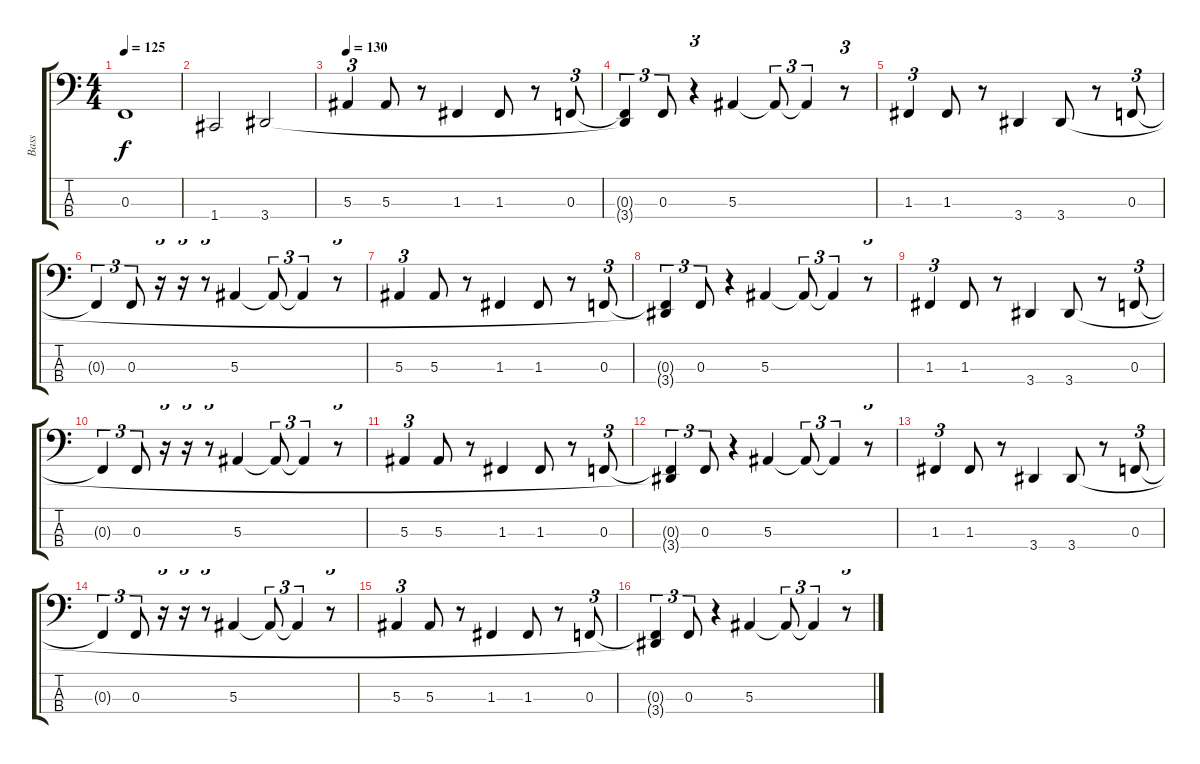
\track ("Bass" "Bass") {instrument electricbasspick}
\staff {score tabs}
\tuning (Eb2 Bb1 F1 C1) {hide}
\ts (4 4)
\tempo 125
\clef f4
\ks c
0.3.1{dy f} |
1.4.2 3.4.2 |
\tempo 130
5.3.4{tu (3 2)} 5.3.8 r.8 1.3.4 1.3.8 r.8 0.3.8{tu (3 2)} |
(0.3{t} 3.4{t}).4{tu (3 2)} 0.3.8{tu (3 2)} r.4{tu (3 2)} 5.3.4 5.3{t}.8{tu (3 2)} 5.3{t}.4{tu (3 2)} r.8{tu (3 2)} |
1.3.4{tu (3 2)} 1.3.8 r.8 3.4.4 3.4.8 r.8 0.3.8{tu (3 2)} |
0.3{t}.4{tu (3 2)} 0.3.8{tu (3 2)} r.16{tu (3 2)} r.16{tu (3 2)} r.8{tu (3 2)} 5.3.4 5.3{t}.8{tu (3 2)} 5.3{t}.4{tu (3 2)} r.8{tu (3 2)} |
5.3.4{tu (3 2)} 5.3.8 r.8 1.3.4 1.3.8 r.8 0.3.8{tu (3 2)} |
(0.3{t} 3.4{t}).4{tu (3 2)} 0.3.8{tu (3 2)} r.4{tu (3 2)} 5.3.4 5.3{t}.8{tu (3 2)} 5.3{t}.4{tu (3 2)} r.8{tu (3 2)} |
1.3.4{tu (3 2)} 1.3.8 r.8 3.4.4 3.4.8 r.8 0.3.8{tu (3 2)} |
0.3{t}.4{tu (3 2)} 0.3.8{tu (3 2)} r.16{tu (3 2)} r.16{tu (3 2)} r.8{tu (3 2)} 5.3.4 5.3{t}.8{tu (3 2)} 5.3{t}.4{tu (3 2)} r.8{tu (3 2)} |
5.3.4{tu (3 2)} 5.3.8 r.8 1.3.4 1.3.8 r.8 0.3.8{tu (3 2)} |
(0.3{t} 3.4{t}).4{tu (3 2)} 0.3.8{tu (3 2)} r.4{tu (3 2)} 5.3.4 5.3{t}.8{tu (3 2)} 5.3{t}.4{tu (3 2)} r.8{tu (3 2)} |
1.3.4{tu (3 2)} 1.3.8 r.8 3.4.4 3.4.8 r.8 0.3.8{tu (3 2)} |
0.3{t}.4{tu (3 2)} 0.3.8{tu (3 2)} r.16{tu (3 2)} r.16{tu (3 2)} r.8{tu (3 2)} 5.3.4 5.3{t}.8{tu (3 2)} 5.3{t}.4{tu (3 2)} r.8{tu (3 2)} |
5.3.4{tu (3 2)} 5.3.8 r.8 1.3.4 1.3.8 r.8 0.3.8{tu (3 2)} |
(0.3{t} 3.4{t}).4{tu (3 2)} 0.3.8{tu (3 2)} r.4{tu (3 2)} 5.3.4 5.3{t}.8{tu (3 2)} 5.3{t}.4{tu (3 2)} r.8{tu (3 2)}
